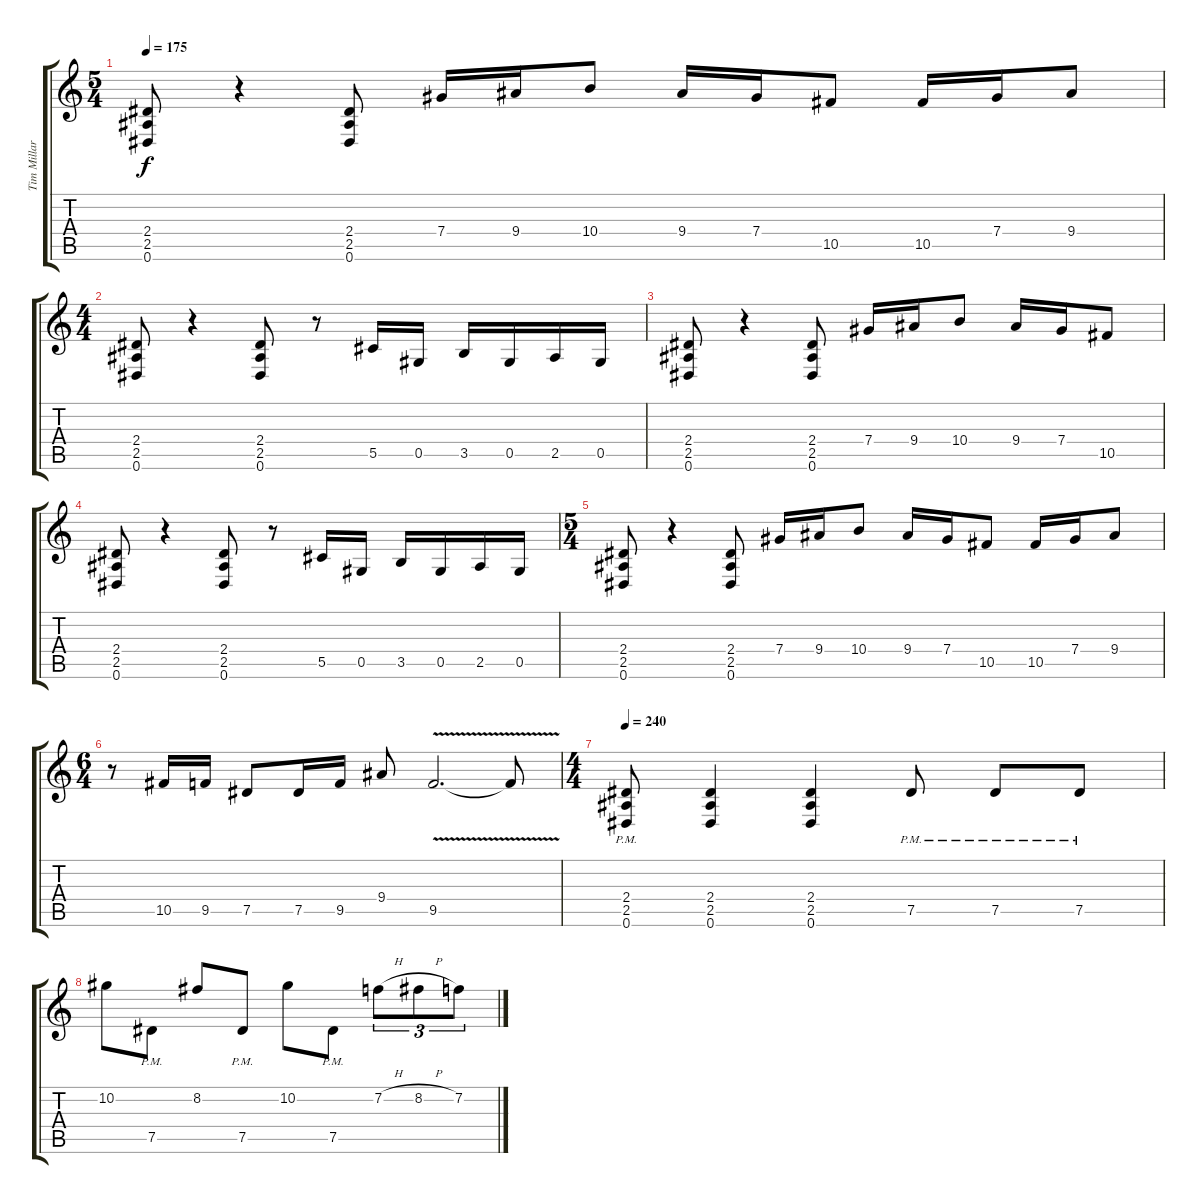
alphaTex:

\track ("Tim Millar" "Tim Millar") {instrument distortionguitar}
\staff {score tabs}
\tuning (Eb4 Bb3 Gb3 Db3 Ab2 Eb2) {hide}
\ts (5 4)
\tempo 175
\clef g2
\ks c
(2.4 2.5 0.6).8{dy f} r.4 (2.4 2.5 0.6).8 7.4.16 9.4.16 10.4.8 9.4.16 7.4.16 10.5.8 10.5.16 7.4.16 9.4.8 |
\ts (4 4)
(2.4 2.5 0.6).8 r.4 (2.4 2.5 0.6).8 r.8 5.5.16 0.5.16 3.5.16 0.5.16 2.5.16 0.5.16 |
(2.4 2.5 0.6).8 r.4 (2.4 2.5 0.6).8 7.4.16 9.4.16 10.4.8 9.4.16 7.4.16 10.5.8 |
(2.4 2.5 0.6).8 r.4 (2.4 2.5 0.6).8 r.8 5.5.16 0.5.16 3.5.16 0.5.16 2.5.16 0.5.16 |
\ts (5 4)
(2.4 2.5 0.6).8 r.4 (2.4 2.5 0.6).8 7.4.16 9.4.16 10.4.8 9.4.16 7.4.16 10.5.8 10.5.16 7.4.16 9.4.8 |
\ts (6 4)
r.8 10.5.16 9.5.16 7.5.8 7.5.16 9.5.16 9.4.8 9.5{v}.2{d} 9.5{t}.8 |
\ts (4 4)
\tempo 240
(2.4{pm} 2.5{pm} 0.6{pm}).8 (2.4 2.5 0.6).4 (2.4 2.5 0.6).4 7.5{pm}.8 7.5{pm}.8 7.5{pm}.8 |
10.2.8 7.5{pm}.8 8.2.8 7.5{pm}.8 10.2.8 7.5{pm}.8 7.2{h}.8{tu (3 2)} 8.2{h}.8{tu (3 2)} 7.2.8{tu (3 2)}
